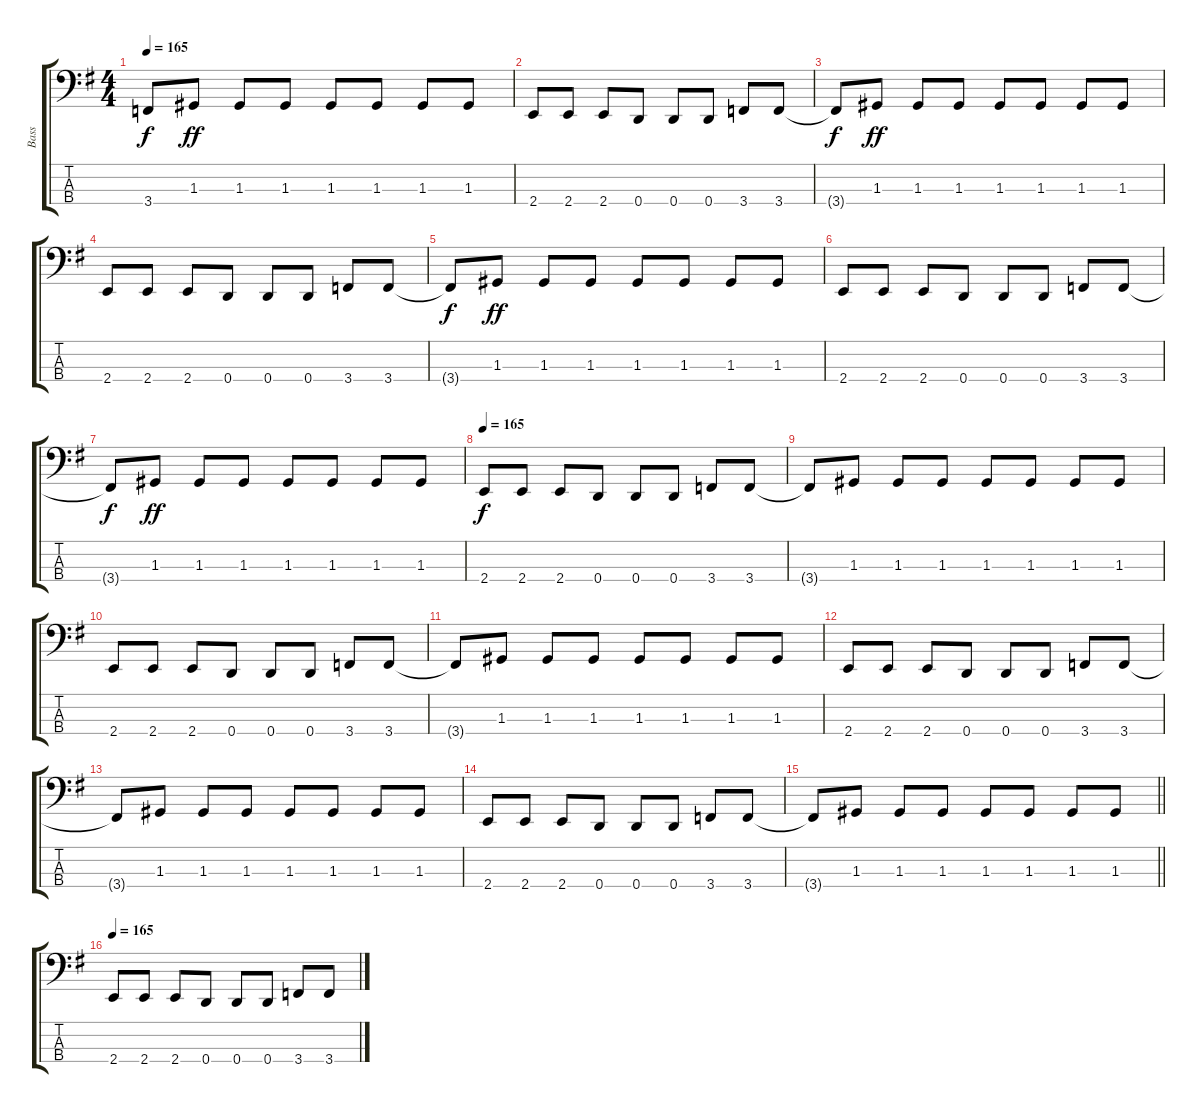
\track ("Bass" "Bass") {instrument electricbasspick}
\staff {score tabs}
\tuning (F2 C2 G1 D1) {hide}
\ts (4 4)
\tempo 165
\clef f4
\ks eminor
3.4{t}.8{dy f} 1.3.8{dy ff} 1.3.8 1.3.8 1.3.8 1.3.8 1.3.8 1.3.8 |
2.4.8 2.4.8 2.4.8 0.4.8 0.4.8 0.4.8 3.4.8 3.4.8 |
3.4{t}.8{dy f} 1.3.8{dy ff} 1.3.8 1.3.8 1.3.8 1.3.8 1.3.8 1.3.8 |
2.4.8 2.4.8 2.4.8 0.4.8 0.4.8 0.4.8 3.4.8 3.4.8 |
3.4{t}.8{dy f} 1.3.8{dy ff} 1.3.8 1.3.8 1.3.8 1.3.8 1.3.8 1.3.8 |
2.4.8 2.4.8 2.4.8 0.4.8 0.4.8 0.4.8 3.4.8 3.4.8 |
3.4{t}.8{dy f} 1.3.8{dy ff} 1.3.8 1.3.8 1.3.8 1.3.8 1.3.8 1.3.8 |
\tempo 165
2.4.8{dy f} 2.4.8 2.4.8 0.4.8 0.4.8 0.4.8 3.4.8 3.4.8 |
3.4{t}.8 1.3.8 1.3.8 1.3.8 1.3.8 1.3.8 1.3.8 1.3.8 |
2.4.8 2.4.8 2.4.8 0.4.8 0.4.8 0.4.8 3.4.8 3.4.8 |
3.4{t}.8 1.3.8 1.3.8 1.3.8 1.3.8 1.3.8 1.3.8 1.3.8 |
2.4.8 2.4.8 2.4.8 0.4.8 0.4.8 0.4.8 3.4.8 3.4.8 |
3.4{t}.8 1.3.8 1.3.8 1.3.8 1.3.8 1.3.8 1.3.8 1.3.8 |
2.4.8 2.4.8 2.4.8 0.4.8 0.4.8 0.4.8 3.4.8 3.4.8 |
\barLineRight lightlight
3.4{t}.8 1.3.8 1.3.8 1.3.8 1.3.8 1.3.8 1.3.8 1.3.8 |
\tempo 165
2.4.8 2.4.8 2.4.8 0.4.8 0.4.8 0.4.8 3.4.8 3.4.8
